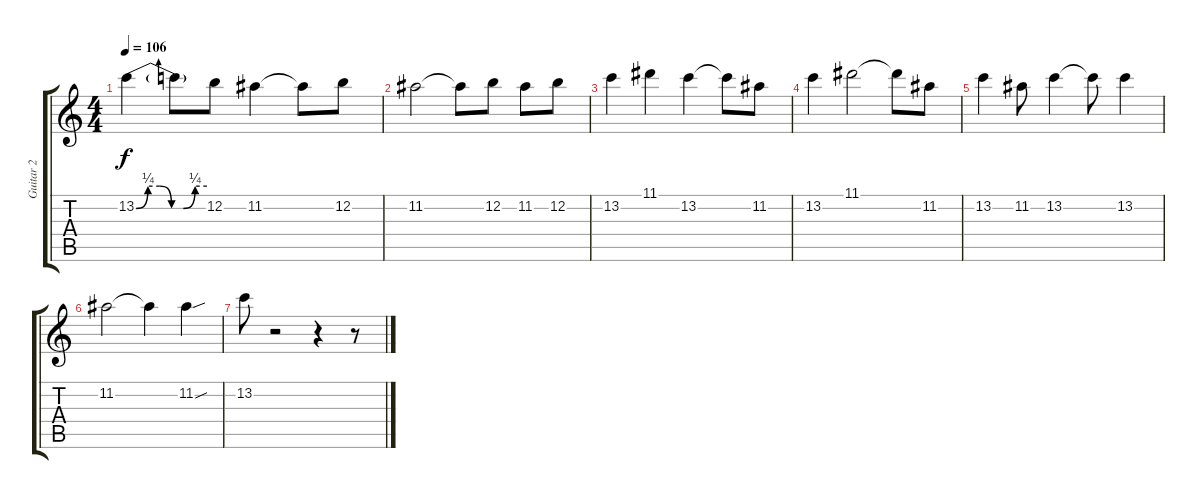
\track ("Guitar 2" "Guitar 2") {instrument electricguitarjazz}
\staff {score tabs}
\tuning (E4 B3 G3 D3 A2 E2) {hide}
\ts (4 4)
\tempo 106
\clef g2
\ks c
13.2{be (custom 0 0 10 1 20 1 30 0 40 0 50 1 60 1)}.4{dy f} 13.2{t}.8 12.2.8 11.2.4 11.2{t}.8 12.2.8 |
11.2.2 11.2{t}.8 12.2.8 11.2.8 12.2.8{volume 10} |
13.2.4 11.1.4 13.2.4 13.2{t}.8 11.2.8 |
13.2.4 11.1.2 11.1{t}.8 11.2.8 |
13.2.4 11.2.8 13.2.4 13.2{t}.8 13.2.4 |
11.2.2 11.2{t}.4 11.2{sou}.4 |
13.2.8 r.2 r.4 r.8
